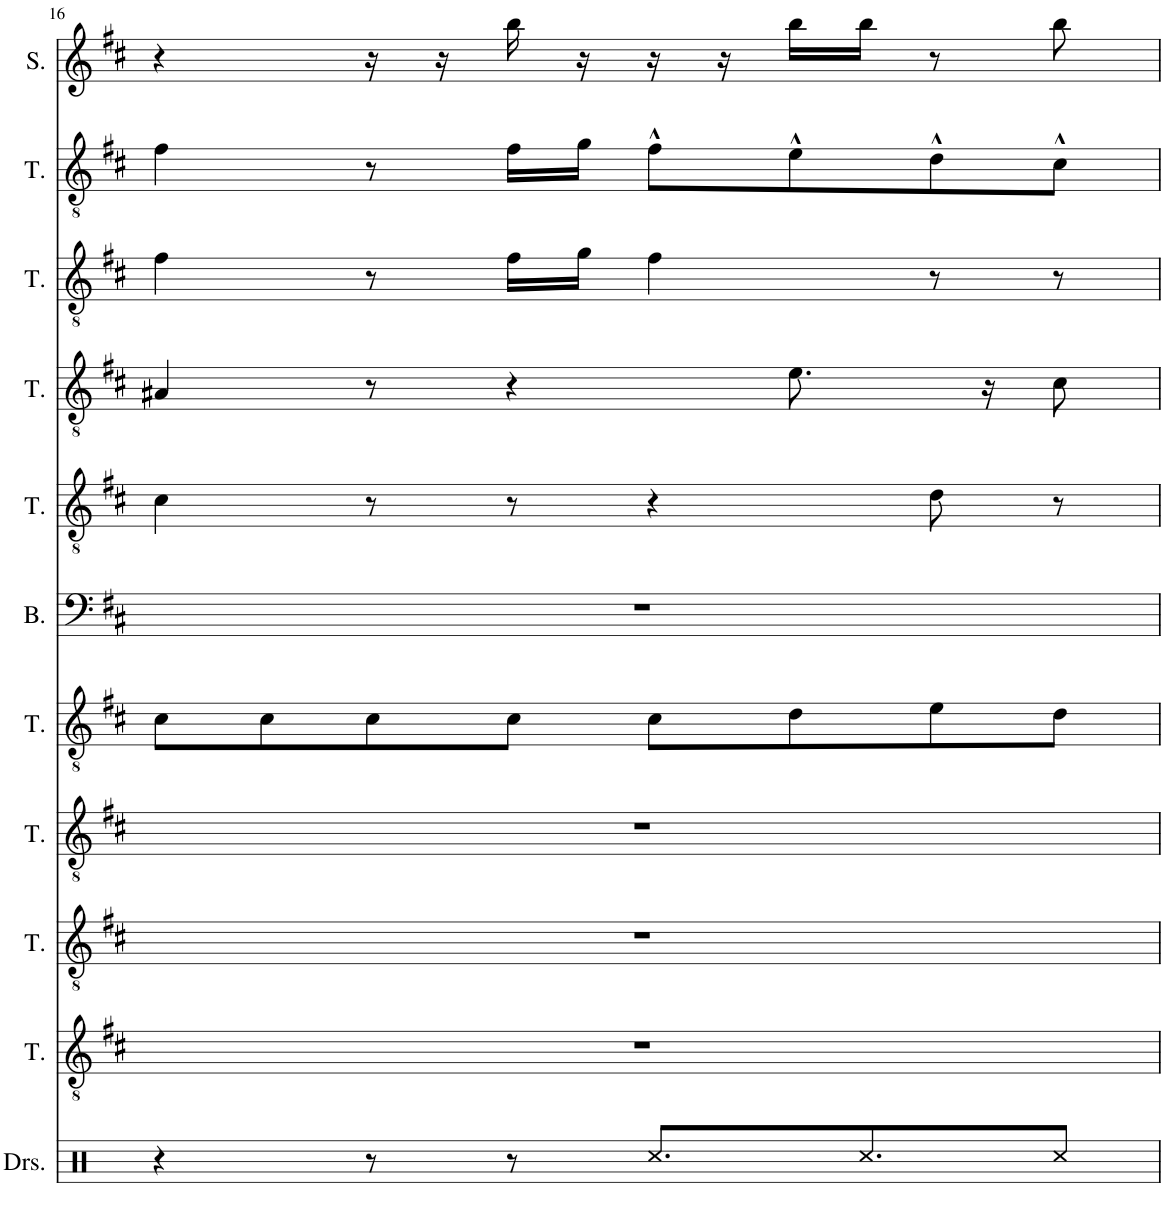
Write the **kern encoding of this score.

**kern	**kern	**kern	**kern	**kern	**kern	**kern	**kern	**kern	**kern	**kern
*part11	*part10	*part9	*part8	*part7	*part6	*part5	*part4	*part3	*part2	*part1
*staff11	*staff10	*staff9	*staff8	*staff7	*staff6	*staff5	*staff4	*staff3	*staff2	*staff1
*I"Drumset	*I"Tenor	*I"Tenor	*I"Tenor	*I"Tenor	*I"Bass	*I"Tenor	*I"Tenor	*I"Tenor	*I"Tenor	*I"Soprano
*I'Drs.	*I'T.	*I'T.	*I'T.	*I'T.	*I'B.	*I'T.	*I'T.	*I'T.	*I'T.	*I'S.
!!LO:PB:g=z
*clefX	*clefGv2	*clefGv2	*clefGv2	*clefGv2	*clefF4	*clefGv2	*clefGv2	*clefGv2	*clefGv2	*clefG2
*k[]	*k[f#c#]	*k[f#c#]	*k[f#c#]	*k[f#c#]	*k[f#c#]	*k[f#c#]	*k[f#c#]	*k[f#c#]	*k[f#c#]	*k[f#c#]
=16	=16	=16	=16	=16	=16	=16	=16	=16	=16	=16
4r	1r	1r	1r	8c#\L	1r	4c#\	4A#X/	4f#\	4f#\	4r
.	.	.	.	8c#\	.	.	.	.	.	.
8r	.	.	.	8c#\	.	8r	8r	8r	8r	16r
.	.	.	.	.	.	.	.	.	.	16r
8r	.	.	.	8c#\J	.	8r	4r	16f#\LL	16f#\LL	16bb\
.	.	.	.	.	.	.	.	16g\JJ	16g\JJ	16r
8.Rcc/L	.	.	.	8c#\L	.	4r	.	4f#\	8f#^^\L	16r
.	.	.	.	.	.	.	.	.	.	16r
.	.	.	.	8d\	.	.	8.e\	.	8e^^\	16bb\LL
8.Rcc/	.	.	.	.	.	.	.	.	.	16bb\JJ
.	.	.	.	8e\	.	8d\	.	8r	8d^^\	8r
.	.	.	.	.	.	.	16r	.	.	.
8Rcc/J	.	.	.	8d\J	.	8r	8c#\	8r	8c#^^\J	8bb\
=	=	=	=	=	=	=	=	=	=	=
*-	*-	*-	*-	*-	*-	*-	*-	*-	*-	*-
